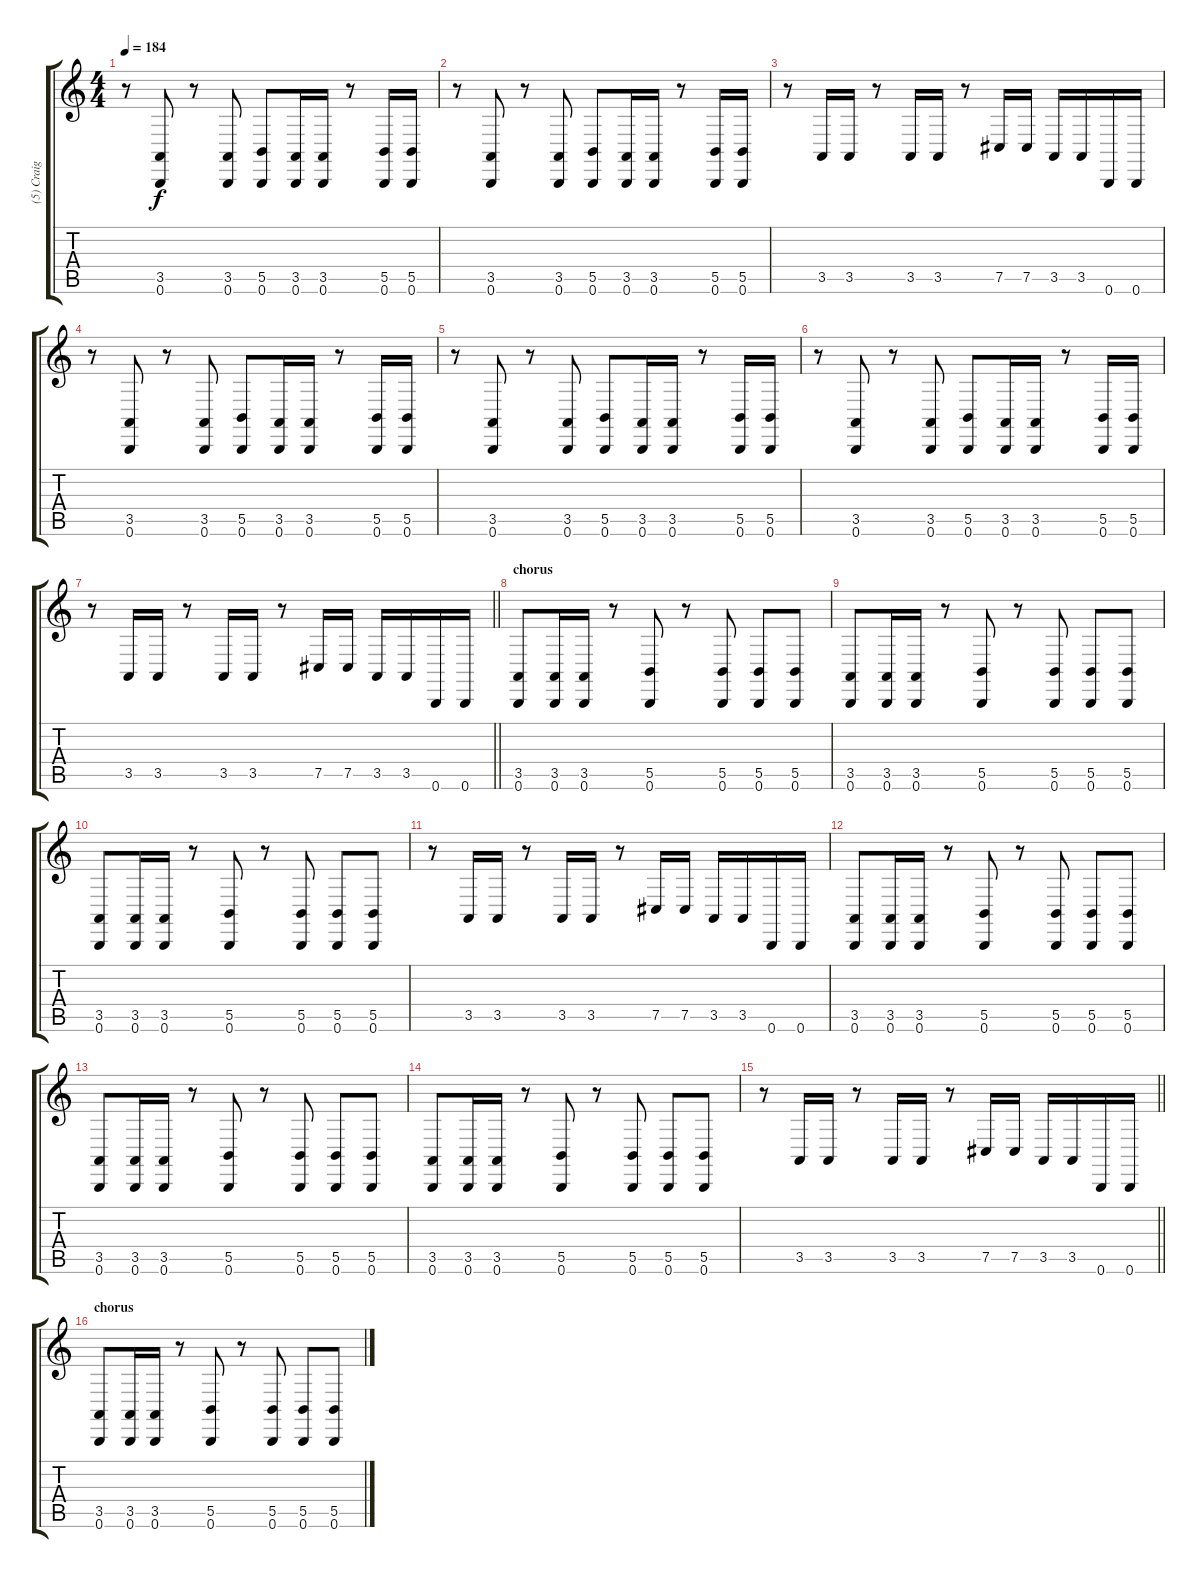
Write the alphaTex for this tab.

\track ("(5) Craig - drum II" "(5) Craig ") {instrument synthdrum}
\staff {score tabs}
\tuning (Db4 Ab3 E3 B2 Gb2 B1) {hide}
\ts (4 4)
\tempo 184
\clef g2
\ks c
r.8{dy f} (3.5 0.6).8 r.8 (3.5 0.6).8 (5.5 0.6).8 (3.5 0.6).16 (3.5 0.6).16 r.8 (5.5 0.6).16 (5.5 0.6).16 |
r.8 (3.5 0.6).8 r.8 (3.5 0.6).8 (5.5 0.6).8 (3.5 0.6).16 (3.5 0.6).16 r.8 (5.5 0.6).16 (5.5 0.6).16 |
r.8 3.5.16 3.5.16 r.8 3.5.16 3.5.16 r.8 7.5.16 7.5.16 3.5.16 3.5.16 0.6.16 0.6.16 |
r.8 (3.5 0.6).8 r.8 (3.5 0.6).8 (5.5 0.6).8 (3.5 0.6).16 (3.5 0.6).16 r.8 (5.5 0.6).16 (5.5 0.6).16 |
r.8 (3.5 0.6).8 r.8 (3.5 0.6).8 (5.5 0.6).8 (3.5 0.6).16 (3.5 0.6).16 r.8 (5.5 0.6).16 (5.5 0.6).16 |
r.8 (3.5 0.6).8 r.8 (3.5 0.6).8 (5.5 0.6).8 (3.5 0.6).16 (3.5 0.6).16 r.8 (5.5 0.6).16 (5.5 0.6).16 |
\barLineRight lightlight
r.8 3.5.16 3.5.16 r.8 3.5.16 3.5.16 r.8 7.5.16 7.5.16 3.5.16 3.5.16 0.6.16 0.6.16 |
\section ("" "chorus")
(3.5 0.6).8 (3.5 0.6).16 (3.5 0.6).16 r.8 (5.5 0.6).8 r.8 (5.5 0.6).8 (5.5 0.6).8 (5.5 0.6).8 |
(3.5 0.6).8 (3.5 0.6).16 (3.5 0.6).16 r.8 (5.5 0.6).8 r.8 (5.5 0.6).8 (5.5 0.6).8 (5.5 0.6).8 |
(3.5 0.6).8 (3.5 0.6).16 (3.5 0.6).16 r.8 (5.5 0.6).8 r.8 (5.5 0.6).8 (5.5 0.6).8 (5.5 0.6).8 |
r.8 3.5.16 3.5.16 r.8 3.5.16 3.5.16 r.8 7.5.16 7.5.16 3.5.16 3.5.16 0.6.16 0.6.16 |
(3.5 0.6).8 (3.5 0.6).16 (3.5 0.6).16 r.8 (5.5 0.6).8 r.8 (5.5 0.6).8 (5.5 0.6).8 (5.5 0.6).8 |
(3.5 0.6).8 (3.5 0.6).16 (3.5 0.6).16 r.8 (5.5 0.6).8 r.8 (5.5 0.6).8 (5.5 0.6).8 (5.5 0.6).8 |
(3.5 0.6).8 (3.5 0.6).16 (3.5 0.6).16 r.8 (5.5 0.6).8 r.8 (5.5 0.6).8 (5.5 0.6).8 (5.5 0.6).8 |
\barLineRight lightlight
r.8 3.5.16 3.5.16 r.8 3.5.16 3.5.16 r.8 7.5.16 7.5.16 3.5.16 3.5.16 0.6.16 0.6.16 |
\section ("" "chorus")
(3.5 0.6).8 (3.5 0.6).16 (3.5 0.6).16 r.8 (5.5 0.6).8 r.8 (5.5 0.6).8 (5.5 0.6).8 (5.5 0.6).8
